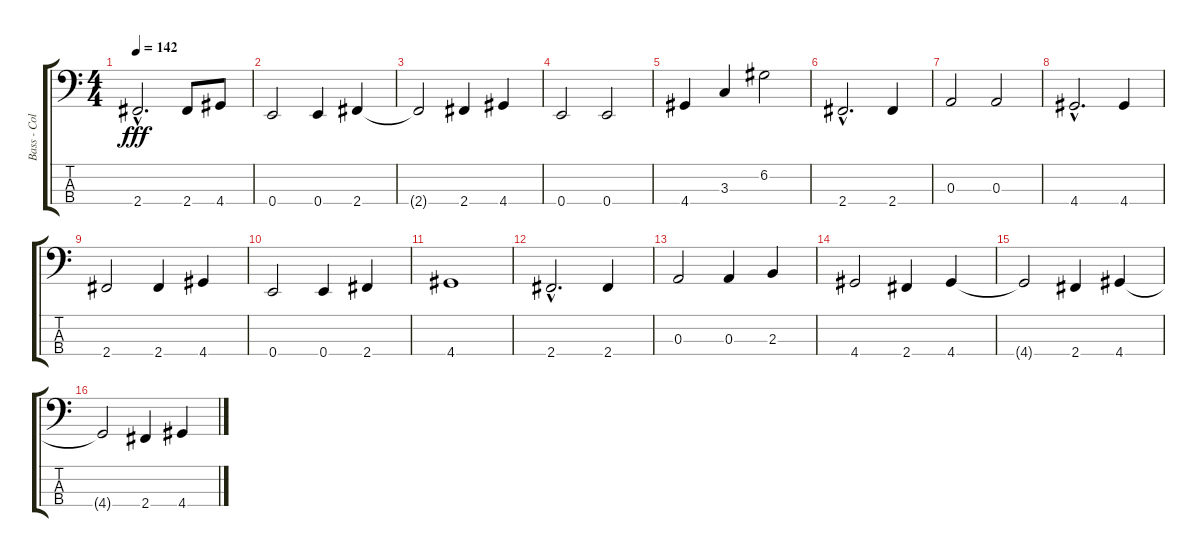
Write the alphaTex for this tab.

\track ("Bass - Colin Greenwood" "Bass - Col") {instrument electricbassfinger}
\staff {score tabs}
\tuning (G2 D2 A1 E1) {hide}
\ts (4 4)
\tempo 142
\clef f4
\ks c
2.4{hac}.2{d dy fff} 2.4.8 4.4.8 |
0.4.2 0.4.4 2.4.4 |
2.4{t}.2 2.4.4 4.4.4 |
0.4.2 0.4.2 |
4.4.4 3.3.4 6.2.2 |
2.4{hac}.2{d} 2.4.4 |
0.3.2 0.3.2 |
4.4{hac}.2{d} 4.4.4 |
2.4.2 2.4.4 4.4.4 |
0.4.2 0.4.4 2.4.4 |
4.4.1 |
2.4{hac}.2{d} 2.4.4 |
0.3.2 0.3.4 2.3.4 |
4.4.2 2.4.4 4.4.4 |
4.4{t}.2 2.4.4 4.4.4 |
4.4{t}.2 2.4.4 4.4.4
